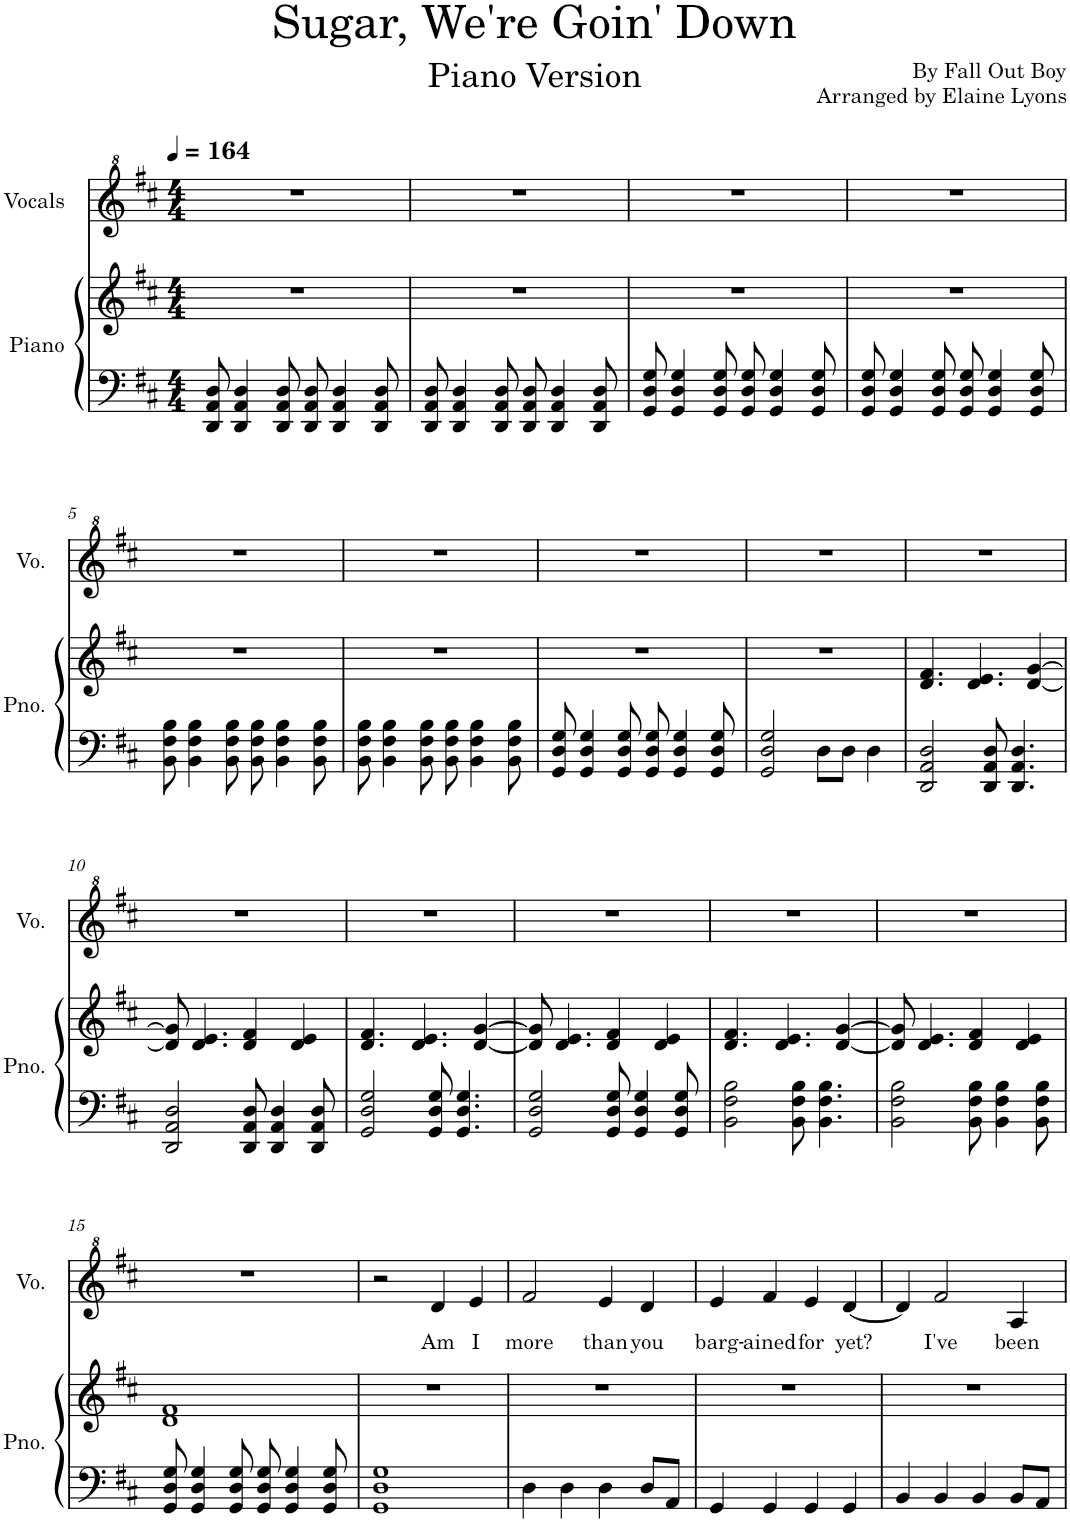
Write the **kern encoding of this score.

**kern	**kern	**kern	**text
*part2	*part2	*part1	*part1
*staff3	*staff2	*staff1	*staff1
*I"Piano	*	*I"Vocals	*
*I'Pno.	*	*I'Vo.	*
*clefF4	*clefG2	*clefG^2	*
*k[f#c#]	*k[f#c#]	*k[f#c#]	*
*M4/4	*M4/4	*M4/4	*
*MM164	*MM164	*MM164	*
=1	=1	=1	=1
8DD/ 8AA/ 8D/	1r	1r	.
4DD/ 4AA/ 4D/	.	.	.
8DD/ 8AA/ 8D/	.	.	.
8DD/ 8AA/ 8D/	.	.	.
4DD/ 4AA/ 4D/	.	.	.
8DD/ 8AA/ 8D/	.	.	.
=2	=2	=2	=2
8DD/ 8AA/ 8D/	1r	1r	.
4DD/ 4AA/ 4D/	.	.	.
8DD/ 8AA/ 8D/	.	.	.
8DD/ 8AA/ 8D/	.	.	.
4DD/ 4AA/ 4D/	.	.	.
8DD/ 8AA/ 8D/	.	.	.
=3	=3	=3	=3
8GG/ 8D/ 8G/	1r	1r	.
4GG/ 4D/ 4G/	.	.	.
8GG/ 8D/ 8G/	.	.	.
8GG/ 8D/ 8G/	.	.	.
4GG/ 4D/ 4G/	.	.	.
8GG/ 8D/ 8G/	.	.	.
=4	=4	=4	=4
8GG/ 8D/ 8G/	1r	1r	.
4GG/ 4D/ 4G/	.	.	.
8GG/ 8D/ 8G/	.	.	.
8GG/ 8D/ 8G/	.	.	.
4GG/ 4D/ 4G/	.	.	.
8GG/ 8D/ 8G/	.	.	.
!!LO:LB:g=z
=5	=5	=5	=5
8BB\ 8F#\ 8B\	1r	1r	.
4BB\ 4F#\ 4B\	.	.	.
8BB\ 8F#\ 8B\	.	.	.
8BB\ 8F#\ 8B\	.	.	.
4BB\ 4F#\ 4B\	.	.	.
8BB\ 8F#\ 8B\	.	.	.
=6	=6	=6	=6
8BB\ 8F#\ 8B\	1r	1r	.
4BB\ 4F#\ 4B\	.	.	.
8BB\ 8F#\ 8B\	.	.	.
8BB\ 8F#\ 8B\	.	.	.
4BB\ 4F#\ 4B\	.	.	.
8BB\ 8F#\ 8B\	.	.	.
=7	=7	=7	=7
8GG/ 8D/ 8G/	1r	1r	.
4GG/ 4D/ 4G/	.	.	.
8GG/ 8D/ 8G/	.	.	.
8GG/ 8D/ 8G/	.	.	.
4GG/ 4D/ 4G/	.	.	.
8GG/ 8D/ 8G/	.	.	.
=8	=8	=8	=8
2GG/ 2D/ 2G/	1r	1r	.
8D\L	.	.	.
8D\J	.	.	.
4D\	.	.	.
=9	=9	=9	=9
2DD/ 2AA/ 2D/	4.d/ 4.f#/	1r	.
.	4.d/ 4.e/	.	.
8DD/ 8AA/ 8D/	.	.	.
4.DD/ 4.AA/ 4.D/	.	.	.
.	[4d/ [4g/	.	.
!!LO:LB:g=z
=10	=10	=10	=10
2DD/ 2AA/ 2D/	8d/] 8g/]	1r	.
.	4.d/ 4.e/	.	.
8DD/ 8AA/ 8D/	4d/ 4f#/	.	.
4DD/ 4AA/ 4D/	.	.	.
.	4d/ 4e/	.	.
8DD/ 8AA/ 8D/	.	.	.
=11	=11	=11	=11
2GG/ 2D/ 2G/	4.d/ 4.f#/	1r	.
.	4.d/ 4.e/	.	.
8GG/ 8D/ 8G/	.	.	.
4.GG/ 4.D/ 4.G/	.	.	.
.	[4d/ [4g/	.	.
=12	=12	=12	=12
2GG/ 2D/ 2G/	8d/] 8g/]	1r	.
.	4.d/ 4.e/	.	.
8GG/ 8D/ 8G/	4d/ 4f#/	.	.
4GG/ 4D/ 4G/	.	.	.
.	4d/ 4e/	.	.
8GG/ 8D/ 8G/	.	.	.
=13	=13	=13	=13
2BB\ 2F#\ 2B\	4.d/ 4.f#/	1r	.
.	4.d/ 4.e/	.	.
8BB\ 8F#\ 8B\	.	.	.
4.BB\ 4.F#\ 4.B\	.	.	.
.	[4d/ [4g/	.	.
=14	=14	=14	=14
2BB\ 2F#\ 2B\	8d/] 8g/]	1r	.
.	4.d/ 4.e/	.	.
8BB\ 8F#\ 8B\	4d/ 4f#/	.	.
4BB\ 4F#\ 4B\	.	.	.
.	4d/ 4e/	.	.
8BB\ 8F#\ 8B\	.	.	.
!!LO:LB:g=z
=15	=15	=15	=15
8GG/ 8D/ 8G/	1d 1f#	1r	.
4GG/ 4D/ 4G/	.	.	.
8GG/ 8D/ 8G/	.	.	.
8GG/ 8D/ 8G/	.	.	.
4GG/ 4D/ 4G/	.	.	.
8GG/ 8D/ 8G/	.	.	.
=16	=16	=16	=16
1GG 1D 1G	1r	2r	.
!	!	!	!LO:LY:b
.	.	4dd/	Am
!	!	!	!LO:LY:b
.	.	4ee/	I
=17	=17	=17	=17
!	!	!	!LO:LY:b
4D\	1r	2ff#/	more
4D\	.	.	.
!	!	!	!LO:LY:b
4D\	.	4ee/	than
!	!	!	!LO:LY:b
8D/L	.	4dd/	you
8AA/J	.	.	.
=18	=18	=18	=18
!	!	!	!LO:LY:b
4GG/	1r	4ee/	barg-
!	!	!	!LO:LY:b
4GG/	.	4ff#/	-ained
!	!	!	!LO:LY:b
4GG/	.	4ee/	for
!	!	!	!LO:LY:b
4GG/	.	[4dd/	yet?
=19	=19	=19	=19
4BB/	1r	4dd/]	.
!	!	!	!LO:LY:b
4BB/	.	2ff#/	I've
4BB/	.	.	.
!	!	!	!LO:LY:b
8BB/L	.	4a/	been
8AA/J	.	.	.
=	=	=	=
*-	*-	*-	*-
